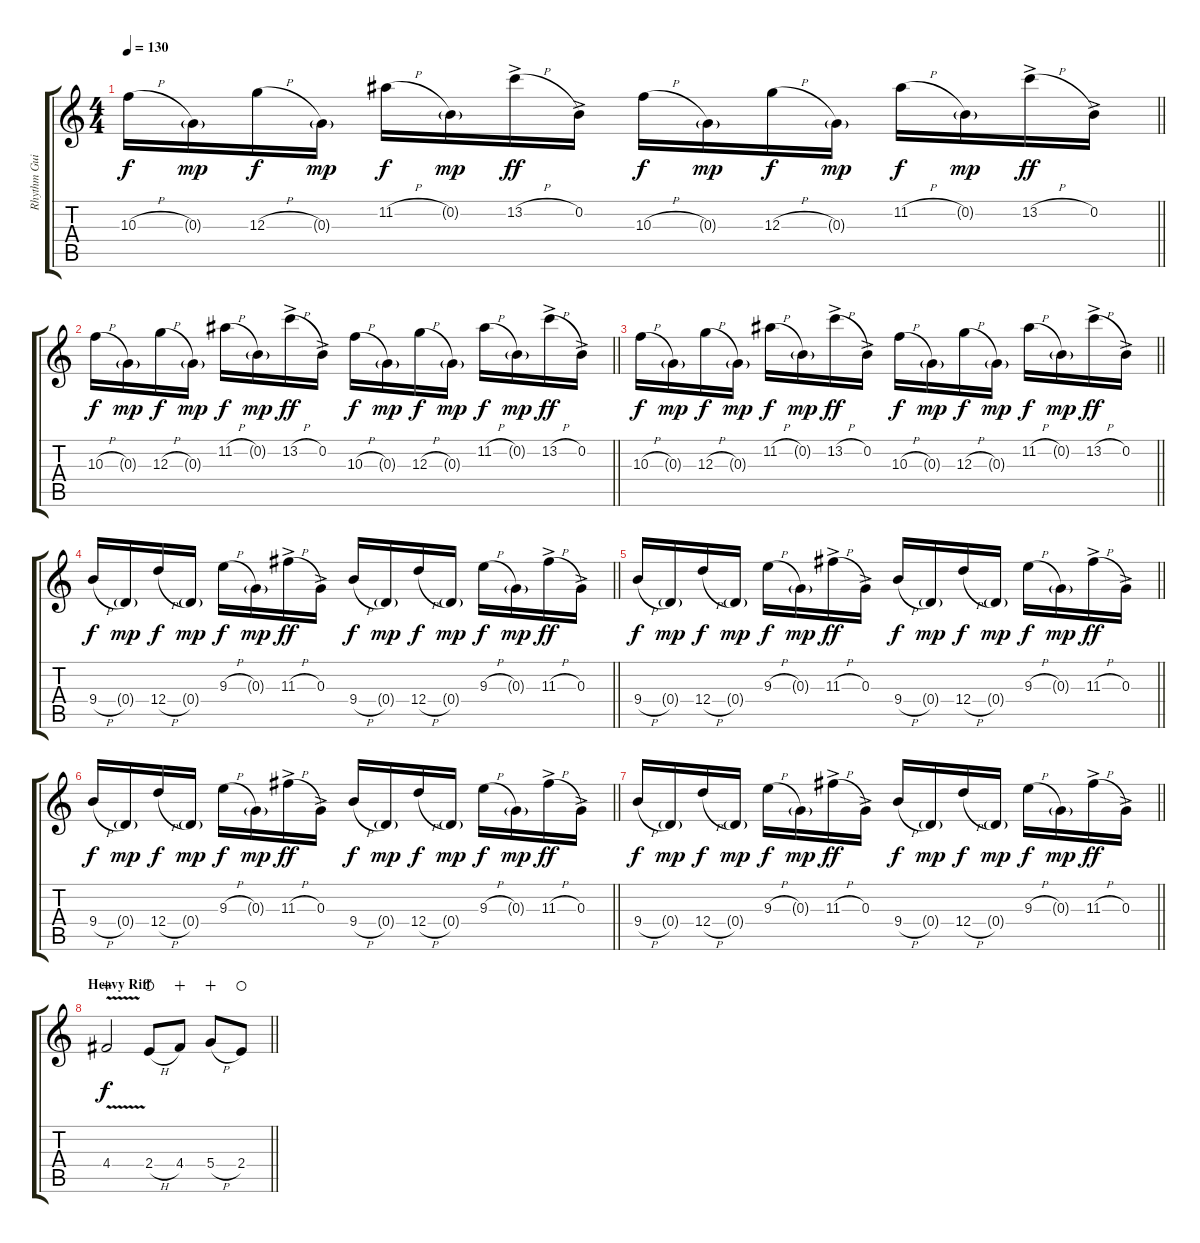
\track ("Rhythm Guitar 2" "Rhythm Gui") {instrument overdrivenguitar}
\staff {score tabs}
\tuning (E4 B3 G3 D3 A2 E2) {hide}
\ts (4 4)
\tempo 130
\clef g2
\barLineRight lightlight
\ks c
10.3{h}.16{dy f} 0.3{g}.16{dy mp} 12.3{h}.16{dy f} 0.3{g}.16{dy mp} 11.2{h}.16{dy f} 0.2{g}.16{dy mp} 13.2{h ac}.16{dy ff} 0.2{ac}.16 10.3{h}.16{dy f} 0.3{g}.16{dy mp} 12.3{h}.16{dy f} 0.3{g}.16{dy mp} 11.2{h}.16{dy f} 0.2{g}.16{dy mp} 13.2{h ac}.16{dy ff} 0.2{ac}.16 |
\barLineRight lightlight
10.3{h}.16{dy f} 0.3{g}.16{dy mp} 12.3{h}.16{dy f} 0.3{g}.16{dy mp} 11.2{h}.16{dy f} 0.2{g}.16{dy mp} 13.2{h ac}.16{dy ff} 0.2{ac}.16 10.3{h}.16{dy f} 0.3{g}.16{dy mp} 12.3{h}.16{dy f} 0.3{g}.16{dy mp} 11.2{h}.16{dy f} 0.2{g}.16{dy mp} 13.2{h ac}.16{dy ff} 0.2{ac}.16 |
\barLineRight lightlight
10.3{h}.16{dy f} 0.3{g}.16{dy mp} 12.3{h}.16{dy f} 0.3{g}.16{dy mp} 11.2{h}.16{dy f} 0.2{g}.16{dy mp} 13.2{h ac}.16{dy ff} 0.2{ac}.16 10.3{h}.16{dy f} 0.3{g}.16{dy mp} 12.3{h}.16{dy f} 0.3{g}.16{dy mp} 11.2{h}.16{dy f} 0.2{g}.16{dy mp} 13.2{h ac}.16{dy ff} 0.2{ac}.16 |
\barLineRight lightlight
9.4{h}.16{dy f} 0.4{g}.16{dy mp} 12.4{h}.16{dy f} 0.4{g}.16{dy mp} 9.3{h}.16{dy f} 0.3{g}.16{dy mp} 11.3{h ac}.16{dy ff} 0.3{ac}.16 9.4{h}.16{dy f} 0.4{g}.16{dy mp} 12.4{h}.16{dy f} 0.4{g}.16{dy mp} 9.3{h}.16{dy f} 0.3{g}.16{dy mp} 11.3{h ac}.16{dy ff} 0.3{ac}.16 |
\barLineRight lightlight
9.4{h}.16{dy f} 0.4{g}.16{dy mp} 12.4{h}.16{dy f} 0.4{g}.16{dy mp} 9.3{h}.16{dy f} 0.3{g}.16{dy mp} 11.3{h ac}.16{dy ff} 0.3{ac}.16 9.4{h}.16{dy f} 0.4{g}.16{dy mp} 12.4{h}.16{dy f} 0.4{g}.16{dy mp} 9.3{h}.16{dy f} 0.3{g}.16{dy mp} 11.3{h ac}.16{dy ff} 0.3{ac}.16 |
\barLineRight lightlight
9.4{h}.16{dy f} 0.4{g}.16{dy mp} 12.4{h}.16{dy f} 0.4{g}.16{dy mp} 9.3{h}.16{dy f} 0.3{g}.16{dy mp} 11.3{h ac}.16{dy ff} 0.3{ac}.16 9.4{h}.16{dy f} 0.4{g}.16{dy mp} 12.4{h}.16{dy f} 0.4{g}.16{dy mp} 9.3{h}.16{dy f} 0.3{g}.16{dy mp} 11.3{h ac}.16{dy ff} 0.3{ac}.16 |
\barLineRight lightlight
9.4{h}.16{dy f} 0.4{g}.16{dy mp} 12.4{h}.16{dy f} 0.4{g}.16{dy mp} 9.3{h}.16{dy f} 0.3{g}.16{dy mp} 11.3{h ac}.16{dy ff} 0.3{ac}.16 9.4{h}.16{dy f} 0.4{g}.16{dy mp} 12.4{h}.16{dy f} 0.4{g}.16{dy mp} 9.3{h}.16{dy f} 0.3{g}.16{dy mp} 11.3{h ac}.16{dy ff} 0.3{ac}.16 |
\section ("" "Heavy Riff")
\barLineRight lightlight
4.4{v}.2{dy f volume 6 instrument distortionguitar wahc} 2.4{h}.8{waho} 4.4.8{wahc} 5.4{h}.8{wahc} 2.4.8{waho}
